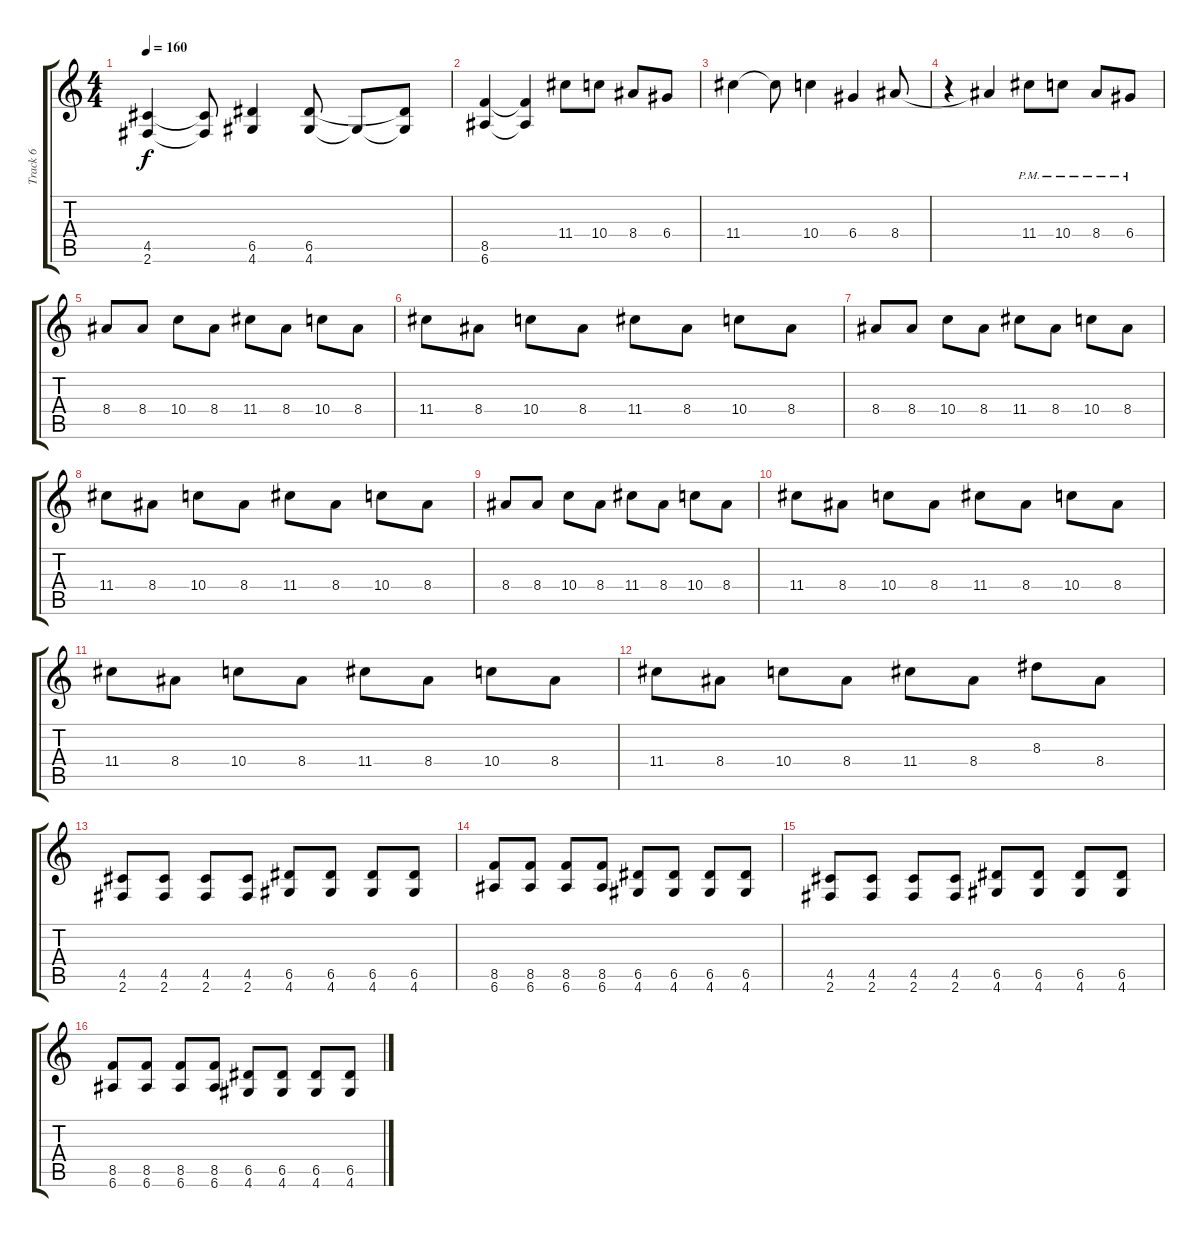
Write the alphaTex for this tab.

\track ("Track 6" "Track 6") {instrument distortionguitar}
\staff {score tabs}
\tuning (E4 B3 G3 D3 A2 E2) {hide}
\ts (4 4)
\tempo 160
\clef g2
\ks c
(4.5 2.6).4{dy f} (4.5{t} 2.6{t}).8 (6.5 4.6).4 (6.5 4.6).8 4.6{t}.8 (6.5{t} 4.6{t}).8 |
(8.5 6.6).4 (8.5{t} 6.6{t}).4 11.4.8 10.4.8 8.4.8 6.4.8 |
11.4.4 11.4{t}.8 10.4.4 6.4.4 8.4.8 |
r.4 8.4{t}.4 11.4{pm}.8 10.4{pm}.8 8.4{pm}.8 6.4{pm}.8 |
8.4.8{volume 3} 8.4.8 10.4.8 8.4.8 11.4.8 8.4.8 10.4.8 8.4.8 |
11.4.8 8.4.8 10.4.8 8.4.8 11.4.8 8.4.8 10.4.8 8.4.8 |
8.4.8 8.4.8 10.4.8 8.4.8 11.4.8 8.4.8 10.4.8 8.4.8 |
11.4.8 8.4.8 10.4.8 8.4.8 11.4.8 8.4.8 10.4.8 8.4.8 |
8.4.8 8.4.8 10.4.8 8.4.8 11.4.8 8.4.8 10.4.8 8.4.8 |
11.4.8 8.4.8 10.4.8 8.4.8 11.4.8 8.4.8 10.4.8 8.4.8 |
11.4.8 8.4.8 10.4.8 8.4.8 11.4.8 8.4.8 10.4.8 8.4.8 |
11.4.8 8.4.8 10.4.8 8.4.8 11.4.8 8.4.8 8.3.8 8.4.8 |
(4.5 2.6).8{volume 4} (4.5 2.6).8 (4.5 2.6).8 (4.5 2.6).8 (6.5 4.6).8 (6.5 4.6).8 (6.5 4.6).8 (6.5 4.6).8 |
(8.5 6.6).8 (8.5 6.6).8 (8.5 6.6).8 (8.5 6.6).8 (6.5 4.6).8 (6.5 4.6).8 (6.5 4.6).8 (6.5 4.6).8 |
(4.5 2.6).8 (4.5 2.6).8 (4.5 2.6).8 (4.5 2.6).8 (6.5 4.6).8 (6.5 4.6).8 (6.5 4.6).8 (6.5 4.6).8 |
(8.5 6.6).8 (8.5 6.6).8 (8.5 6.6).8 (8.5 6.6).8 (6.5 4.6).8 (6.5 4.6).8 (6.5 4.6).8 (6.5 4.6).8
